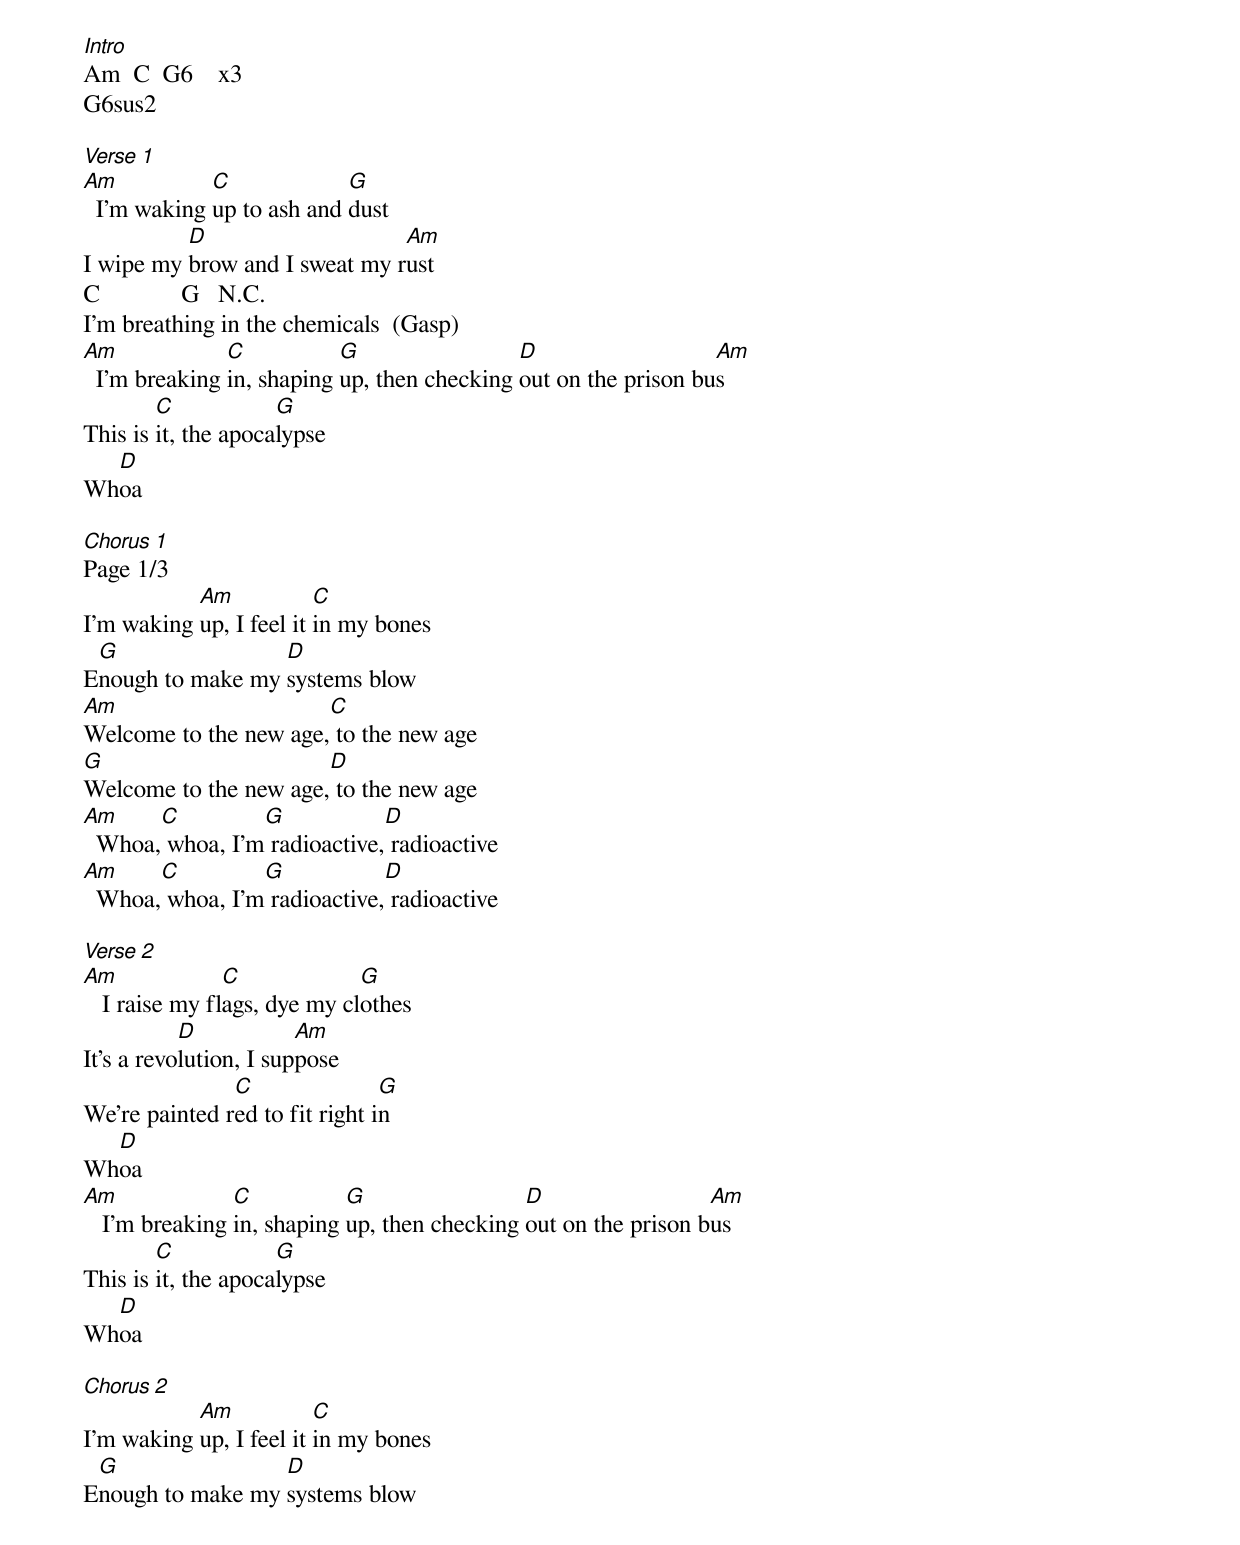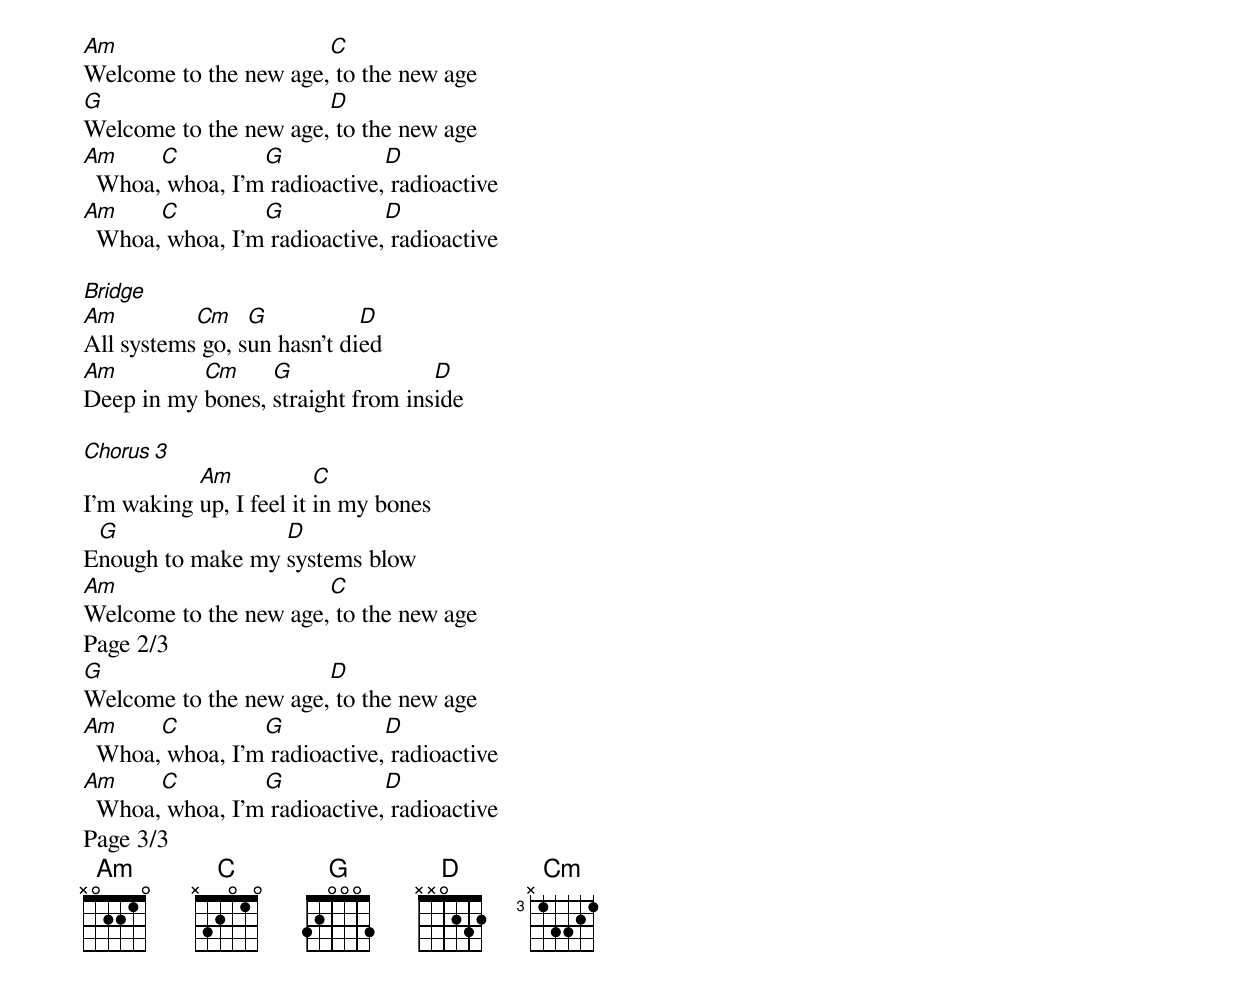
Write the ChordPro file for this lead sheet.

[Intro]
Am  C  G6    x3
G6sus2

[Verse 1]
[Am]  I'm waking [C]up to ash and [G]dust
I wipe my [D]brow and I sweat my r[Am]ust
C             G   N.C.
I'm breathing in the chemicals  (Gasp)
[Am]  I'm breaking [C]in, shaping [G]up, then checking [D]out on the prison bu[Am]s
This is [C]it, the apoca[G]lypse
Wh[D]oa

[Chorus 1]
Page 1/3
I'm waking [Am]up, I feel it [C]in my bones
E[G]nough to make my [D]systems blow
[Am]Welcome to the new age,[C] to the new age
[G]Welcome to the new age,[D] to the new age
[Am]  Whoa,[C] whoa, I'm[G] radioactive,[D] radioactive
[Am]  Whoa,[C] whoa, I'm[G] radioactive,[D] radioactive

[Verse 2]
[Am]   I raise my fl[C]ags, dye my cl[G]othes
It's a revo[D]lution, I sup[Am]pose
We're painted r[C]ed to fit right i[G]n
Wh[D]oa
[Am]   I'm breaking [C]in, shaping [G]up, then checking [D]out on the prison b[Am]us
This is [C]it, the apoca[G]lypse
Wh[D]oa

[Chorus 2]
I'm waking [Am]up, I feel it [C]in my bones
E[G]nough to make my [D]systems blow
[Am]Welcome to the new age,[C] to the new age
[G]Welcome to the new age,[D] to the new age
[Am]  Whoa,[C] whoa, I'm[G] radioactive,[D] radioactive
[Am]  Whoa,[C] whoa, I'm[G] radioactive,[D] radioactive

[Bridge]
[Am]All systems[Cm] go, s[G]un hasn't di[D]ed
[Am]Deep in my [Cm]bones, [G]straight from ins[D]ide

[Chorus 3]
I'm waking [Am]up, I feel it [C]in my bones
E[G]nough to make my [D]systems blow
[Am]Welcome to the new age,[C] to the new age
Page 2/3
[G]Welcome to the new age,[D] to the new age
[Am]  Whoa,[C] whoa, I'm[G] radioactive,[D] radioactive
[Am]  Whoa,[C] whoa, I'm[G] radioactive,[D] radioactive
Page 3/3
